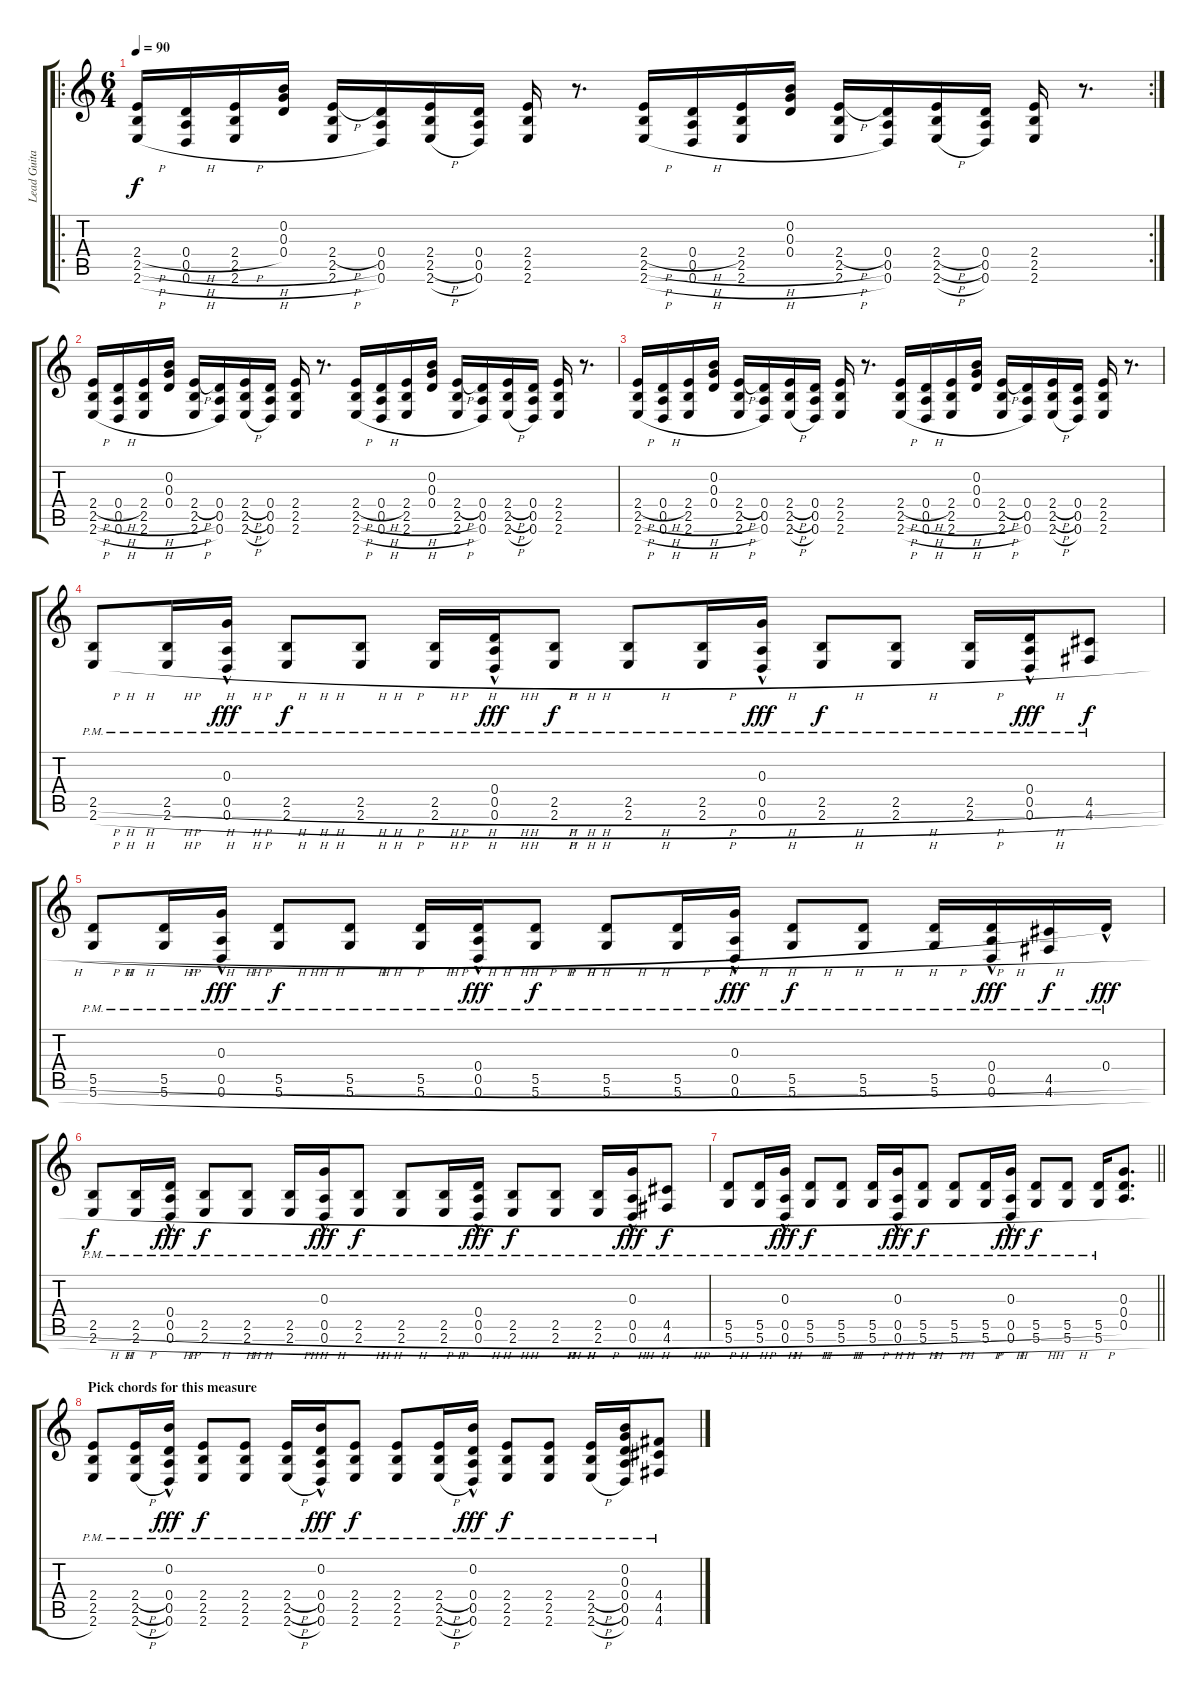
\track ("Lead Guitar" "Lead Guita") {instrument distortionguitar}
\staff {score tabs}
\tuning (E4 B3 G3 D3 A2 D2) {hide}
\ro
\rc 2
\ts (6 4)
\tempo 90
\clef g2
\ks c
(2.4{h} 2.5{h} 2.6{h}).16{dy f instrument distortionguitar} (0.4{h} 0.5{h} 0.6{h}).16 (2.4{h} 2.5{h} 2.6{h}).16 (0.2 0.3 0.4).16 (2.4{h} 2.5{h} 2.6{h}).16 (0.4 0.5 0.6).16 (2.4 2.5{h} 2.6{h}).16 (0.4 0.5 0.6).16 (2.4 2.5 2.6).16 r.8{d} (2.4{h} 2.5{h} 2.6{h}).16 (0.4{h} 0.5{h} 0.6{h}).16 (2.4 2.5{h} 2.6{h}).16 (0.2 0.3 0.4).16 (2.4{h} 2.5{h} 2.6{h}).16 (0.4 0.5 0.6).16 (2.4{h} 2.5{h} 2.6{h}).16 (0.4 0.5 0.6).16 (2.4 2.5 2.6).16 r.8{d} |
(2.4{h} 2.5{h} 2.6{h}).16 (0.4{h} 0.5{h} 0.6{h}).16 (2.4 2.5{h} 2.6{h}).16 (0.2 0.3 0.4).16 (2.4{h} 2.5{h} 2.6{h}).16 (0.4 0.5 0.6).16 (2.4{h} 2.5{h} 2.6{h}).16 (0.4 0.5 0.6).16 (2.4 2.5 2.6).16 r.8{d} (2.4{h} 2.5{h} 2.6{h}).16 (0.4{h} 0.5{h} 0.6{h}).16 (2.4 2.5{h} 2.6{h}).16 (0.2 0.3 0.4).16 (2.4{h} 2.5{h} 2.6{h}).16 (0.4 0.5 0.6).16 (2.4{h} 2.5{h} 2.6{h}).16 (0.4 0.5 0.6).16 (2.4 2.5 2.6).16 r.8{d} |
(2.4{h} 2.5{h} 2.6{h}).16 (0.4{h} 0.5{h} 0.6{h}).16 (2.4 2.5{h} 2.6{h}).16 (0.2 0.3 0.4).16 (2.4{h} 2.5{h} 2.6{h}).16 (0.4 0.5 0.6).16 (2.4{h} 2.5{h} 2.6{h}).16 (0.4 0.5 0.6).16 (2.4 2.5 2.6).16 r.8{d} (2.4{h} 2.5{h} 2.6{h}).16 (0.4{h} 0.5{h} 0.6{h}).16 (2.4 2.5{h} 2.6{h}).16 (0.2 0.3 0.4).16 (2.4{h} 2.5{h} 2.6{h}).16 (0.4 0.5 0.6).16 (2.4{h} 2.5{h} 2.6{h}).16 (0.4 0.5 0.6).16 (2.4 2.5 2.6).16 r.8{d} |
(2.5{h pm} 2.6{h pm}).8 (2.5{h pm} 2.6{h pm}).16 (0.3{hac pm} 0.5{h pm} 0.6{h pm}).16{dy fff} (2.5{h pm} 2.6{h pm}).8{dy f} (2.5{h pm} 2.6{h pm}).8 (2.5{h pm} 2.6{h pm}).16 (0.4{hac pm} 0.5{h pm} 0.6{h pm}).16{dy fff} (2.5{h pm} 2.6{h pm}).8{dy f} (2.5{h pm} 2.6{h pm}).8 (2.5{h pm} 2.6{h pm}).16 (0.3{hac pm} 0.5{h pm} 0.6{h pm}).16{dy fff} (2.5{h pm} 2.6{h pm}).8{dy f} (2.5{h pm} 2.6{h pm}).8 (2.5{h pm} 2.6{h pm}).16 (0.4{hac pm} 0.5{h pm} 0.6{h pm}).16{dy fff} (4.5{h pm} 4.6{h pm}).8{dy f} |
(5.5{h pm} 5.6{h pm}).8 (5.5{h pm} 5.6{h pm}).16 (0.3{hac pm} 0.5{h pm} 0.6{h pm}).16{dy fff} (5.5{h pm} 5.6{h pm}).8{dy f} (5.5{h pm} 5.6{h pm}).8 (5.5{h pm} 5.6{h pm}).16 (0.4{hac pm} 0.5{h pm} 0.6{h pm}).16{dy fff} (5.5{h pm} 5.6{h pm}).8{dy f} (5.5{h pm} 5.6{h pm}).8 (5.5{h pm} 5.6{h pm}).16 (0.3{hac pm} 0.5{h pm} 0.6{h pm}).16{dy fff} (5.5{h pm} 5.6{h pm}).8{dy f} (5.5{h pm} 5.6{h pm}).8 (5.5{h pm} 5.6{h pm}).16 (0.4{hac pm} 0.5{h pm} 0.6{h pm}).16{dy fff} (4.5{h pm} 4.6{h pm}).16{dy f} 0.4{hac pm}.16{dy fff} |
(2.5{h pm} 2.6{h pm}).8{dy f} (2.5{h pm} 2.6{h pm}).16 (0.4{hac pm} 0.5{h pm} 0.6{h pm}).16{dy fff} (2.5{h pm} 2.6{h pm}).8{dy f} (2.5{h pm} 2.6{h pm}).8 (2.5{h pm} 2.6{h pm}).16 (0.3{hac pm} 0.5{h pm} 0.6{h pm}).16{dy fff} (2.5{h pm} 2.6{h pm}).8{dy f} (2.5{h pm} 2.6{h pm}).8 (2.5{h pm} 2.6{h pm}).16 (0.4{hac pm} 0.5{h pm} 0.6{h pm}).16{dy fff} (2.5{h pm} 2.6{h pm}).8{dy f} (2.5{h pm} 2.6{h pm}).8 (2.5{h pm} 2.6{h pm}).16 (0.3{hac pm} 0.5{h pm} 0.6{h pm}).16{dy fff} (4.5{h pm} 4.6{h pm}).8{dy f} |
\barLineRight lightlight
(5.5{h pm} 5.6{h pm}).8 (5.5{h pm} 5.6{h pm}).16 (0.3{hac pm} 0.5{h pm} 0.6{h pm}).16{dy fff} (5.5{h pm} 5.6{h pm}).8{dy f} (5.5{h pm} 5.6{h pm}).8 (5.5{h pm} 5.6{h pm}).16 (0.3{hac pm} 0.5{h pm} 0.6{h pm}).16{dy fff} (5.5{h pm} 5.6{h pm}).8{dy f} (5.5{h pm} 5.6{h pm}).8 (5.5{h pm} 5.6{h pm}).16 (0.3{hac pm} 0.5{h pm} 0.6{h pm}).16{dy fff} (5.5{h pm} 5.6{h pm}).8{dy f} (5.5{h pm} 5.6{h pm}).8 (5.5{h pm} 5.6{h pm}).16 (0.3 0.4 0.5).8{d} |
\section ("" "Pick chords for this measure")
(2.4{pm} 2.5{pm} 2.6{pm}).8 (2.4{h pm} 2.5{h pm} 2.6{h pm}).16 (0.2{hac} 0.4{pm} 0.5{pm} 0.6{pm}).16{dy fff} (2.4{pm} 2.5{pm} 2.6{pm}).8{dy f} (2.4{pm} 2.5{pm} 2.6{pm}).8 (2.4{h pm} 2.5{h pm} 2.6{h pm}).16 (0.2{hac} 0.4{pm} 0.5{pm} 0.6{pm}).16{dy fff} (2.4{pm} 2.5{pm} 2.6{pm}).8{dy f} (2.4{pm} 2.5{pm} 2.6{pm}).8 (2.4{h pm} 2.5{h pm} 2.6{h pm}).16 (0.2{hac} 0.4{pm} 0.5{pm} 0.6{pm}).16{dy fff} (2.4{pm} 2.5{pm} 2.6{pm}).8{dy f} (2.4{pm} 2.5{pm} 2.6{pm}).8 (2.4{h pm} 2.5{h pm} 2.6{h pm}).16 (0.2 0.3 0.4 0.5{pm} 0.6{pm}).16 (4.4{pm} 4.5{pm} 4.6{pm}).8
